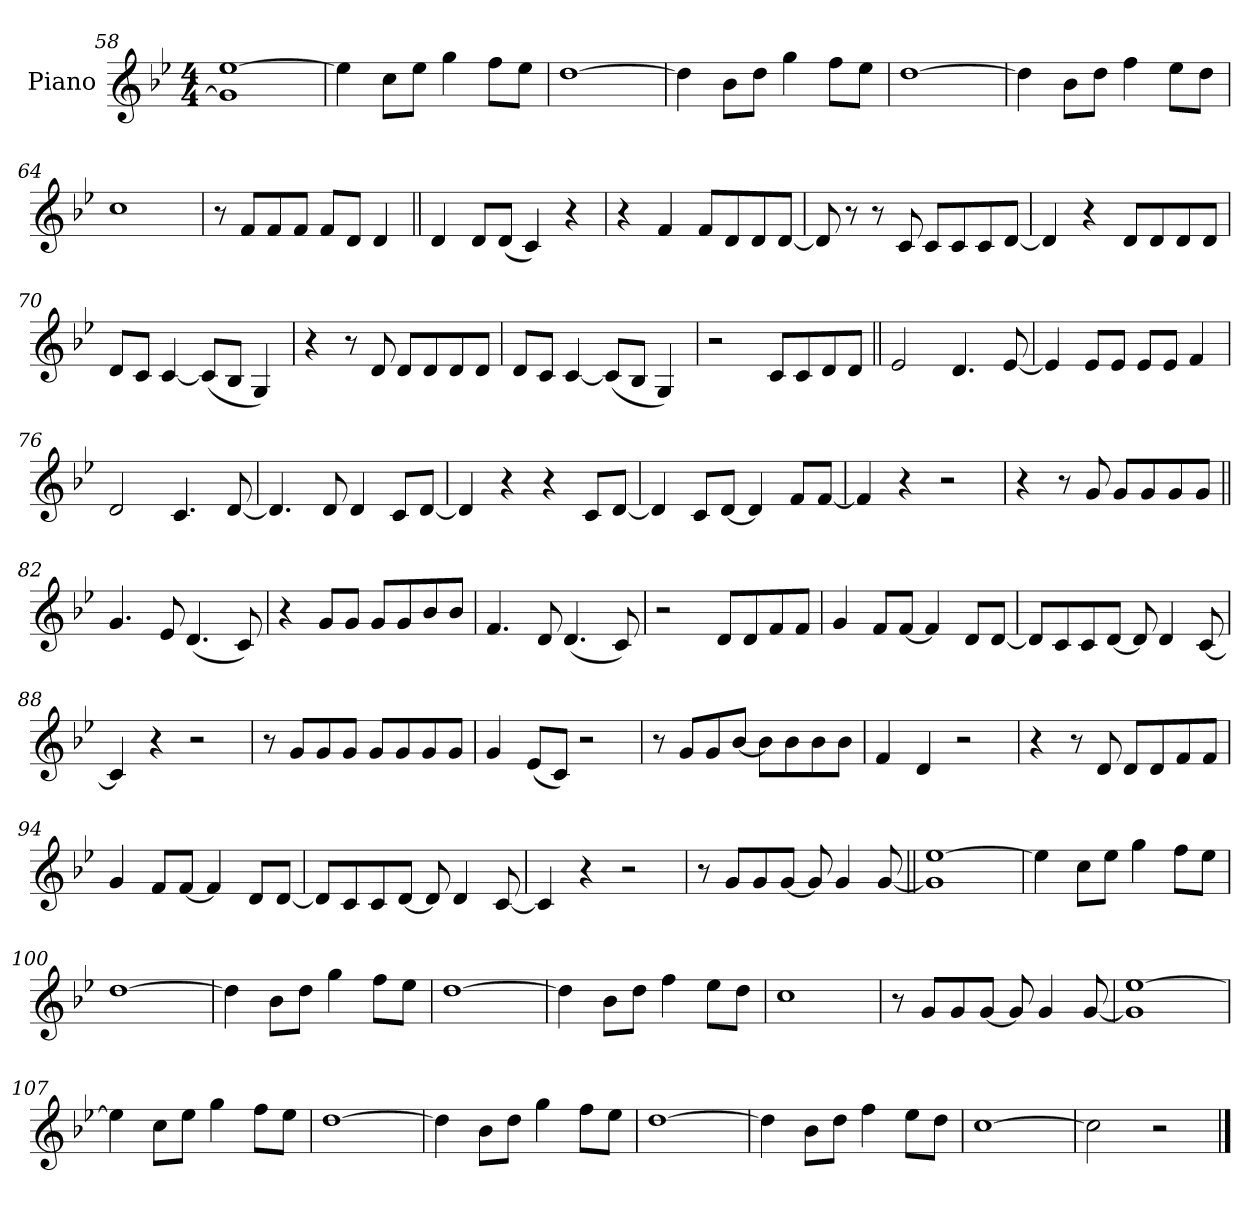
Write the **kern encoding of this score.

**kern
*part1
*staff1
*I"Piano
*I'Pno.
*clefG2
*k[b-e-]
*M4/4
=58
1g] [1ee-!
=59
4ee-!]
8cc!L
8ee-!J
4gg!
8ff!L
8ee-!J
=60
[1dd!
=61
4dd!]
8b-!L
8dd!J
4gg!
8ff!L
8ee-!J
=62
[1dd!
=63
4dd!]
8b-!L
8dd!J
4ff!
8ee-!L
8dd!J
=64
1cc!
=65
8r
8fL
8f
8fJ
8fL
8dJ
4d
=66||
4d
8dL
(<8dJ
4c)
4r
=67
4r
4f
8fL
8d
8d
[8dJ
=68
8d]
8r
8r
8c
8cL
8c
8c
[8dJ
=69
4d]
4r
8dL
8d
8d
8dJ
=70
8dL
8cJ
[4c
(<8cL]
8B-J
4G)
=71
4r
8r
8d
8dL
8d
8d
8dJ
=72
8dL
8cJ
[4c
(<8cL]
8B-J
4G)
=73
2r
8cL
8c
8d
8dJ
=74||
2e-
4.d
[8e-
=75
4e-]
8e-L
8e-J
8e-L
8e-J
4f
=76
2d
4.c
[8d
=77
4.d]
8d
4d
8cL
[8dJ
=78
4d]
4r
4r
8cL
[8dJ
=79
4d]
8cL
[8dJ
4d]
8fL
[8fJ
=80
4f]
4r
2r
=81
4r
8r
8g
8gL
8g
8g
8gJ
=82||
4.g
8e-
(<4.d
8c)
=83
4r
8gL
8gJ
8gL
8g
8b-
8b-J
=84
4.f
8d
(<4.d
8c)
=85
2r
8dL
8d
8f
8fJ
=86
4g
8fL
[8fJ
4f]
8dL
[8dJ
=87
8dL]
8c
8c
[8dJ
8d]
4d
[8c
=88
4c]
4r
2r
=89
8r
8gL
8g
8gJ
8gL
8g
8g
8gJ
=90
4g
(<8e-L
8cJ)
2r
=91
8r
8gL
8g
[8b-J
8b-L]
8b-
8b-
8b-J
=92
4f
4d
2r
=93
4r
8r
8d
8dL
8d
8f
8fJ
=94
4g
8fL
[8fJ
4f]
8dL
[8dJ
=95
8dL]
8c
8c
[8dJ
8d]
4d
[8c
=96
4c]
4r
2r
=97
8r
8gL
8g
[8gJ
8g]
4g
[8g
=98||
1g] [1ee-!
=99
4ee-!]
8cc!L
8ee-!J
4gg!
8ff!L
8ee-!J
=100
[1dd!
=101
4dd!]
8b-!L
8dd!J
4gg!
8ff!L
8ee-!J
=102
[1dd!
=103
4dd!]
8b-!L
8dd!J
4ff!
8ee-!L
8dd!J
=104
1cc!
=105
8r
8gL
8g
[8gJ
8g]
4g
[8g
=106
1g] [1ee-!
=107
4ee-!]
8cc!L
8ee-!J
4gg!
8ff!L
8ee-!J
=108
[1dd!
=109
4dd!]
8b-!L
8dd!J
4gg!
8ff!L
8ee-!J
=110
[1dd!
=111
4dd!]
8b-!L
8dd!J
4ff!
8ee-!L
8dd!J
=112
[1cc!
=113
2cc!]
2r
==
*-
